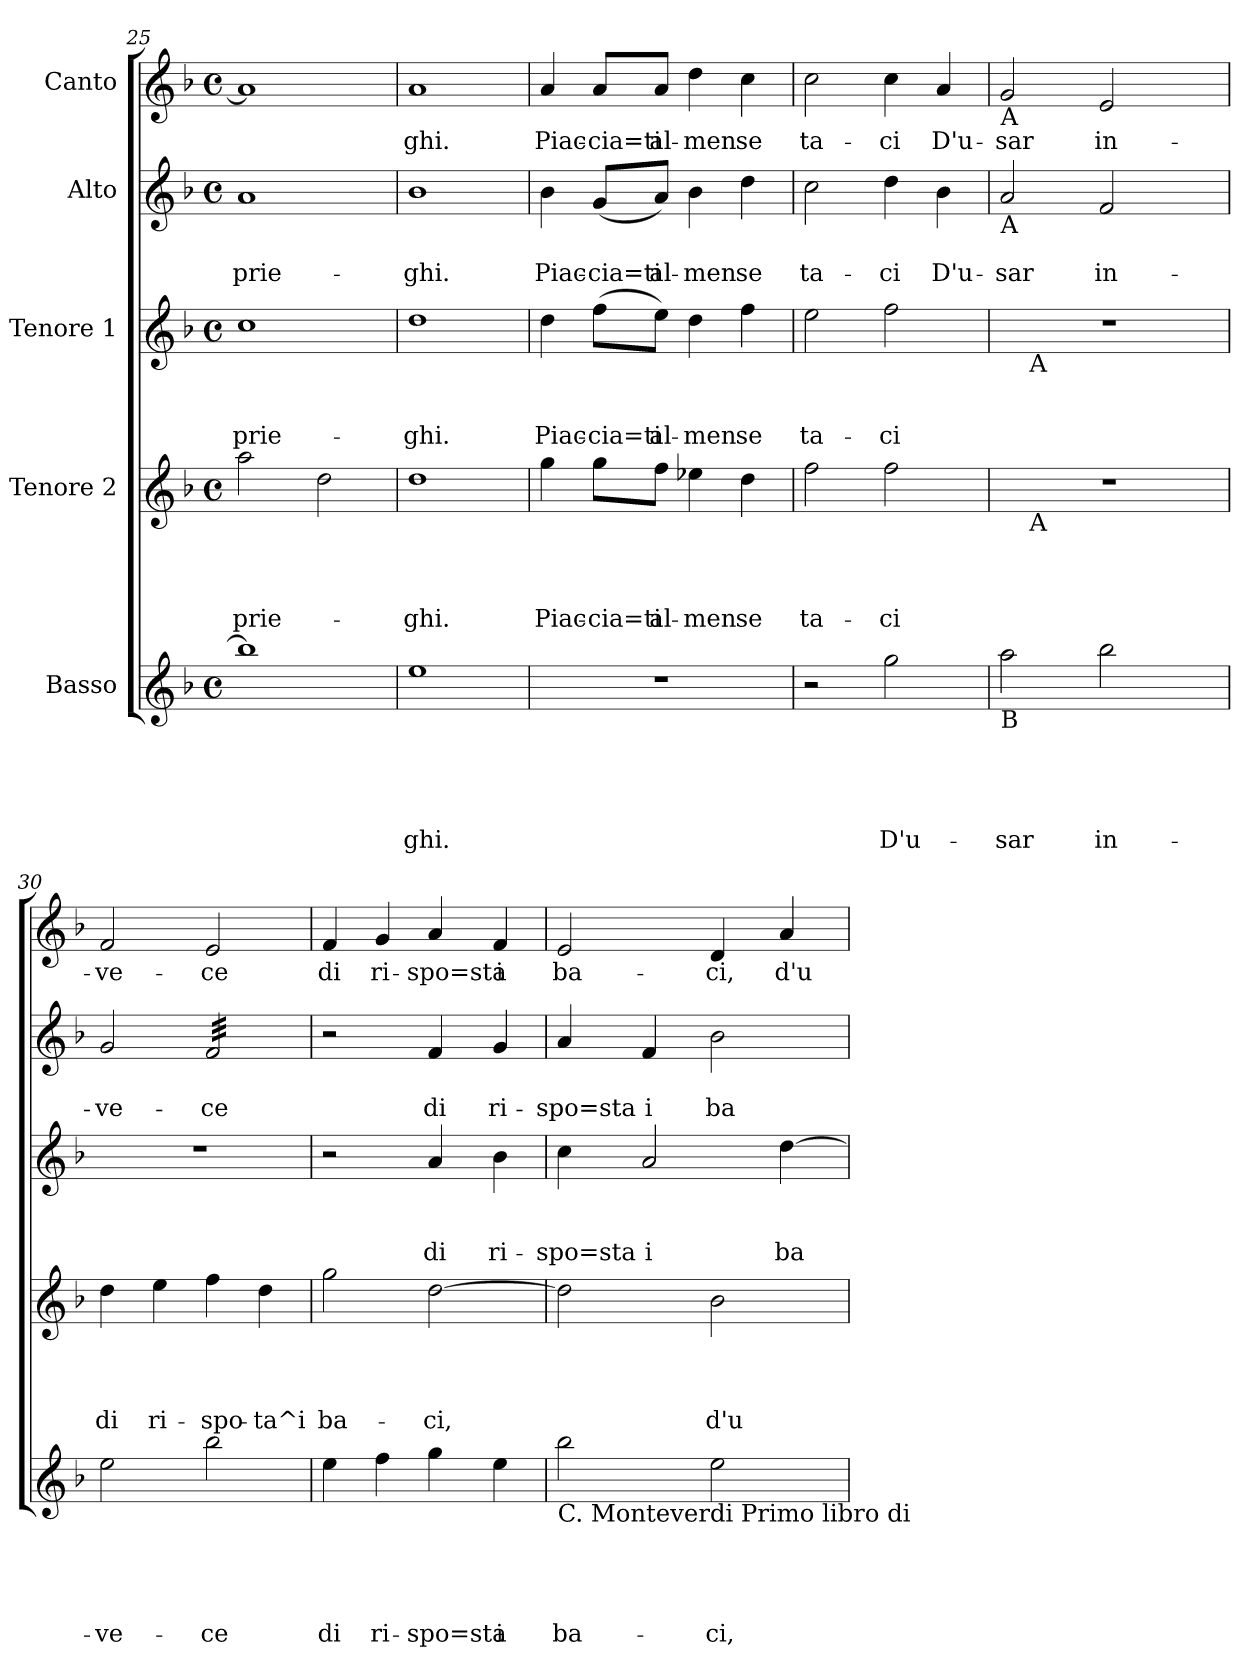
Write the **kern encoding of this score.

**kern	**text	**text	**text	**text	**text	**kern	**text	**text	**text	**text	**kern	**text	**text	**text	**kern	**text	**text	**kern	**text
*part5	*part5	*part5	*part5	*part5	*part5	*part4	*part4	*part4	*part4	*part4	*part3	*part3	*part3	*part3	*part2	*part2	*part2	*part1	*part1
*staff5	*staff5	*staff5	*staff5	*staff5	*staff5	*staff4	*staff4	*staff4	*staff4	*staff4	*staff3	*staff3	*staff3	*staff3	*staff2	*staff2	*staff2	*staff1	*staff1
*I"Basso	*	*	*	*	*	*I"Tenore 2	*	*	*	*	*I"Tenore 1	*	*	*	*I"Alto	*	*	*I"Canto	*
*clefG2	*	*	*	*	*	*clefG2	*	*	*	*	*clefG2	*	*	*	*clefG2	*	*	*clefG2	*
*k[b-]	*	*	*	*	*	*k[b-]	*	*	*	*	*k[b-]	*	*	*	*k[b-]	*	*	*k[b-]	*
*F:	*	*	*	*	*	*F:	*	*	*	*	*F:	*	*	*	*F:	*	*	*F:	*
*M4/4	*	*	*	*	*	*M4/4	*	*	*	*	*M4/4	*	*	*	*M4/4	*	*	*M4/4	*
*met(c)	*	*	*	*	*	*met(c)	*	*	*	*	*met(c)	*	*	*	*met(c)	*	*	*met(c)	*
=25	=25	=25	=25	=25	=25	=25	=25	=25	=25	=25	=25	=25	=25	=25	=25	=25	=25	=25	=25
!	!	!	!	!	!	!	!	!	!	!LO:LY:b	!	!	!	!LO:LY:b	!	!	!LO:LY:b	!	!
1bb-]	.	.	.	.	.	2aa\	.	.	.	prie-	1cc	.	.	prie-	1a	.	prie-	1a]	.
.	.	.	.	.	.	2dd\	.	.	.	.	.	.	.	.	.	.	.	.	.
=26	=26	=26	=26	=26	=26	=26	=26	=26	=26	=26	=26	=26	=26	=26	=26	=26	=26	=26	=26
!	!	!	!	!	!LO:LY:b	!	!	!	!	!LO:LY:b	!	!	!	!LO:LY:b	!	!	!LO:LY:b	!	!LO:LY:b
1ee	.	.	.	.	-ghi.	1dd	.	.	.	-ghi.	1dd	.	.	-ghi.	1b-	.	-ghi.	1a	-ghi.
=27	=27	=27	=27	=27	=27	=27	=27	=27	=27	=27	=27	=27	=27	=27	=27	=27	=27	=27	=27
!	!	!	!	!	!	!	!	!	!	!LO:LY:b	!	!	!	!LO:LY:b	!	!	!LO:LY:b	!	!LO:LY:b
1r	.	.	.	.	.	4gg\	.	.	.	Piac-	4dd\	.	.	Piac-	4b-\	.	Piac-	4a/	Piac-
!	!	!	!	!	!	!	!	!	!	!LO:LY:b	!	!	!	!LO:LY:b	!	!	!LO:LY:b	!	!LO:LY:b
.	.	.	.	.	.	8gg\L	.	.	.	-cia=ti	(>8ff\L	.	.	-cia=ti	(>8g/L	.	-cia=ti	8a/L	-cia=ti
!	!	!	!	!	!	!	!	!	!	!LO:LY:b	!	!	!	!LO:LY:b	!	!	!LO:LY:b	!	!LO:LY:b
.	.	.	.	.	.	8ff\J	.	.	.	al-	8ee\J)	.	.	al-	8a/J)	.	al-	8a/J	al-
!	!	!	!	!	!	!	!	!	!	!LO:LY:b	!	!	!	!LO:LY:b	!	!	!LO:LY:b	!	!LO:LY:b
.	.	.	.	.	.	4ee-X\	.	.	.	-men	4dd\	.	.	-men	4b-\	.	-men	4dd\	-men
!	!	!	!	!	!	!	!	!	!	!LO:LY:b	!	!	!	!LO:LY:b	!	!	!LO:LY:b	!	!LO:LY:b
.	.	.	.	.	.	4dd\	.	.	.	se	4ff\	.	.	se	4dd\	.	se	4cc\	se
=28	=28	=28	=28	=28	=28	=28	=28	=28	=28	=28	=28	=28	=28	=28	=28	=28	=28	=28	=28
!	!	!	!	!	!	!	!	!	!	!LO:LY:b	!	!	!	!LO:LY:b	!	!	!LO:LY:b	!	!LO:LY:b
2r	.	.	.	.	.	2ff\	.	.	.	ta-	2ee\	.	.	ta-	2cc\	.	ta-	2cc\	ta-
!	!	!	!	!	!LO:LY:b	!	!	!	!	!LO:LY:b	!	!	!	!LO:LY:b	!	!	!LO:LY:b	!	!LO:LY:b
2gg\	.	.	.	.	D'u-	2ff\	.	.	.	-ci	2ff\	.	.	-ci	4dd\	.	-ci	4cc\	-ci
!	!	!	!	!	!	!	!	!	!	!	!	!	!	!	!	!	!LO:LY:b	!	!LO:LY:b
.	.	.	.	.	.	.	.	.	.	.	.	.	.	.	4b-\	.	D'u-	4a/	D'u-
!!LO:PB:g=z
=29	=29	=29	=29	=29	=29	=29	=29	=29	=29	=29	=29	=29	=29	=29	=29	=29	=29	=29	=29
!	!	!	!	!	!	!	!	!	!	!	!	!	!	!	!	!	!	!LO:TX:b:t=A	!
!	!	!	!	!	!	!	!	!	!	!	!	!	!	!	!LO:TX:b:t=A	!	!	!	!
!LO:TX:b:t=B	!	!	!	!	!	!	!	!	!	!	!	!	!	!	!	!	!	!	!
!	!	!	!	!	!LO:LY:b	!	!	!	!	!	!	!	!	!	!	!	!LO:LY:b	!	!LO:LY:b
*	*	*	*	*	*	*^	*	*	*	*	*^	*	*	*	*	*	*	*	*
2aa\	.	.	.	.	-sar	1r	16.ryy	.	.	.	.	1r	16.ryy	.	.	.	2a/	.	-sar	2g/	-sar
!	!	!	!	!	!	!	!	!	!	!	!	!	!LO:TX:b:t=A	!	!	!	!	!	!	!	!
!	!	!	!	!	!	!	!LO:TX:b:t=A	!	!	!	!	!	!	!	!	!	!	!	!	!	!
.	.	.	.	.	.	.	2ryy	.	.	.	.	.	2ryy	.	.	.	.	.	.	.	.
!	!	!	!	!	!LO:LY:b	!	!	!	!	!	!	!	!	!	!	!	!	!	!LO:LY:b	!	!LO:LY:b
2bb-\	.	.	.	.	in-	.	.	.	.	.	.	.	.	.	.	.	2f/	.	in-	2e/	in-
.	.	.	.	.	.	.	4ryy	.	.	.	.	.	4ryy	.	.	.	.	.	.	.	.
.	.	.	.	.	.	.	8ryy	.	.	.	.	.	8ryy	.	.	.	.	.	.	.	.
.	.	.	.	.	.	.	32ryy	.	.	.	.	.	32ryy	.	.	.	.	.	.	.	.
=30	=30	=30	=30	=30	=30	=30	=30	=30	=30	=30	=30	=30	=30	=30	=30	=30	=30	=30	=30	=30	=30
!	!	!	!	!	!LO:LY:b	!	!	!	!	!	!LO:LY:b	!	!	!	!	!	!	!	!LO:LY:b	!	!LO:LY:b
*	*	*	*	*	*	*v	*v	*	*	*	*	*	*	*	*	*	*	*	*	*	*
*	*	*	*	*	*	*	*	*	*	*	*v	*v	*	*	*	*	*	*	*	*
2ee\	.	.	.	.	-ve-	4dd\	.	.	.	di	1r	.	.	.	2g/	.	-ve-	2f/	-ve-
!	!	!	!	!	!	!	!	!	!	!LO:LY:b	!	!	!	!	!	!	!	!	!
.	.	.	.	.	.	4ee\	.	.	.	ri-	.	.	.	.	.	.	.	.	.
!	!	!	!	!	!LO:LY:b	!	!	!	!	!LO:LY:b	!	!	!	!	!	!	!LO:LY:b	!	!LO:LY:b
*	*	*	*	*	*	*	*	*	*	*	*	*	*	*	*tremolo	*	*	*	*
2bb-\	.	.	.	.	-ce	4ff\	.	.	.	-spo-	.	.	.	.	32f/LLL	.	-ce	2e/	-ce
.	.	.	.	.	.	.	.	.	.	.	.	.	.	.	32f/	.	.	.	.
.	.	.	.	.	.	.	.	.	.	.	.	.	.	.	32f/	.	.	.	.
.	.	.	.	.	.	.	.	.	.	.	.	.	.	.	32f/	.	.	.	.
.	.	.	.	.	.	.	.	.	.	.	.	.	.	.	32f/	.	.	.	.
.	.	.	.	.	.	.	.	.	.	.	.	.	.	.	32f/	.	.	.	.
.	.	.	.	.	.	.	.	.	.	.	.	.	.	.	32f/	.	.	.	.
.	.	.	.	.	.	.	.	.	.	.	.	.	.	.	32f/	.	.	.	.
!	!	!	!	!	!	!	!	!	!	!LO:LY:b	!	!	!	!	!	!	!	!	!
.	.	.	.	.	.	4dd\	.	.	.	-ta^i	.	.	.	.	32f/	.	.	.	.
.	.	.	.	.	.	.	.	.	.	.	.	.	.	.	32f/	.	.	.	.
.	.	.	.	.	.	.	.	.	.	.	.	.	.	.	32f/	.	.	.	.
.	.	.	.	.	.	.	.	.	.	.	.	.	.	.	32f/	.	.	.	.
.	.	.	.	.	.	.	.	.	.	.	.	.	.	.	32f/	.	.	.	.
.	.	.	.	.	.	.	.	.	.	.	.	.	.	.	32f/	.	.	.	.
.	.	.	.	.	.	.	.	.	.	.	.	.	.	.	32f/	.	.	.	.
.	.	.	.	.	.	.	.	.	.	.	.	.	.	.	32f/JJJ	.	.	.	.
*	*	*	*	*	*	*	*	*	*	*	*	*	*	*	*Xtremolo	*	*	*	*
=31	=31	=31	=31	=31	=31	=31	=31	=31	=31	=31	=31	=31	=31	=31	=31	=31	=31	=31	=31
!	!	!	!	!	!LO:LY:b	!	!	!	!	!LO:LY:b	!	!	!	!	!	!	!	!	!LO:LY:b
4ee\	.	.	.	.	di	2gg\	.	.	.	ba-	2r	.	.	.	2r	.	.	4f/	di
!	!	!	!	!	!LO:LY:b	!	!	!	!	!	!	!	!	!	!	!	!	!	!LO:LY:b
4ff\	.	.	.	.	ri-	.	.	.	.	.	.	.	.	.	.	.	.	4g/	ri-
!	!	!	!	!	!LO:LY:b	!	!	!	!	!LO:LY:b	!	!	!	!LO:LY:b	!	!	!LO:LY:b	!	!LO:LY:b
4gg\	.	.	.	.	-spo=sta	[<2dd\	.	.	.	-ci,	4a/	.	.	di	4f/	.	di	4a/	-spo=sta
!	!	!	!	!	!LO:LY:b	!	!	!	!	!	!	!	!	!LO:LY:b	!	!	!LO:LY:b	!	!LO:LY:b
4ee\	.	.	.	.	i	.	.	.	.	.	4b-\	.	.	ri-	4g/	.	ri-	4f/	i
=32	=32	=32	=32	=32	=32	=32	=32	=32	=32	=32	=32	=32	=32	=32	=32	=32	=32	=32	=32
!LO:TX:b:t=C. Monteverdi Primo libro di	!	!	!	!	!	!	!	!	!	!	!	!	!	!	!	!	!	!	!
!	!	!	!	!	!LO:LY:b	!	!	!	!	!	!	!	!	!LO:LY:b	!	!	!LO:LY:b	!	!LO:LY:b
2bb-\	.	.	.	.	ba-	2dd\]	.	.	.	.	4cc\	.	.	-spo=sta	4a/	.	-spo=sta	2e/	ba-
!	!	!	!	!	!	!	!	!	!	!	!	!	!	!LO:LY:b	!	!	!LO:LY:b	!	!
.	.	.	.	.	.	.	.	.	.	.	2a/	.	.	i	4f/	.	i	.	.
!	!	!	!	!	!LO:LY:b	!	!	!	!	!LO:LY:b	!	!	!	!	!	!	!LO:LY:b	!	!LO:LY:b
2ee\	.	.	.	.	-ci,	2b-\	.	.	.	d'u-	.	.	.	.	2b-\	.	ba-	4d/	-ci,
!	!	!	!	!	!	!	!	!	!	!	!	!	!	!LO:LY:b	!	!	!	!	!LO:LY:b
.	.	.	.	.	.	.	.	.	.	.	[>4dd\	.	.	ba-	.	.	.	4a/	d'u-
=	=	=	=	=	=	=	=	=	=	=	=	=	=	=	=	=	=	=	=
*-	*-	*-	*-	*-	*-	*-	*-	*-	*-	*-	*-	*-	*-	*-	*-	*-	*-	*-	*-
